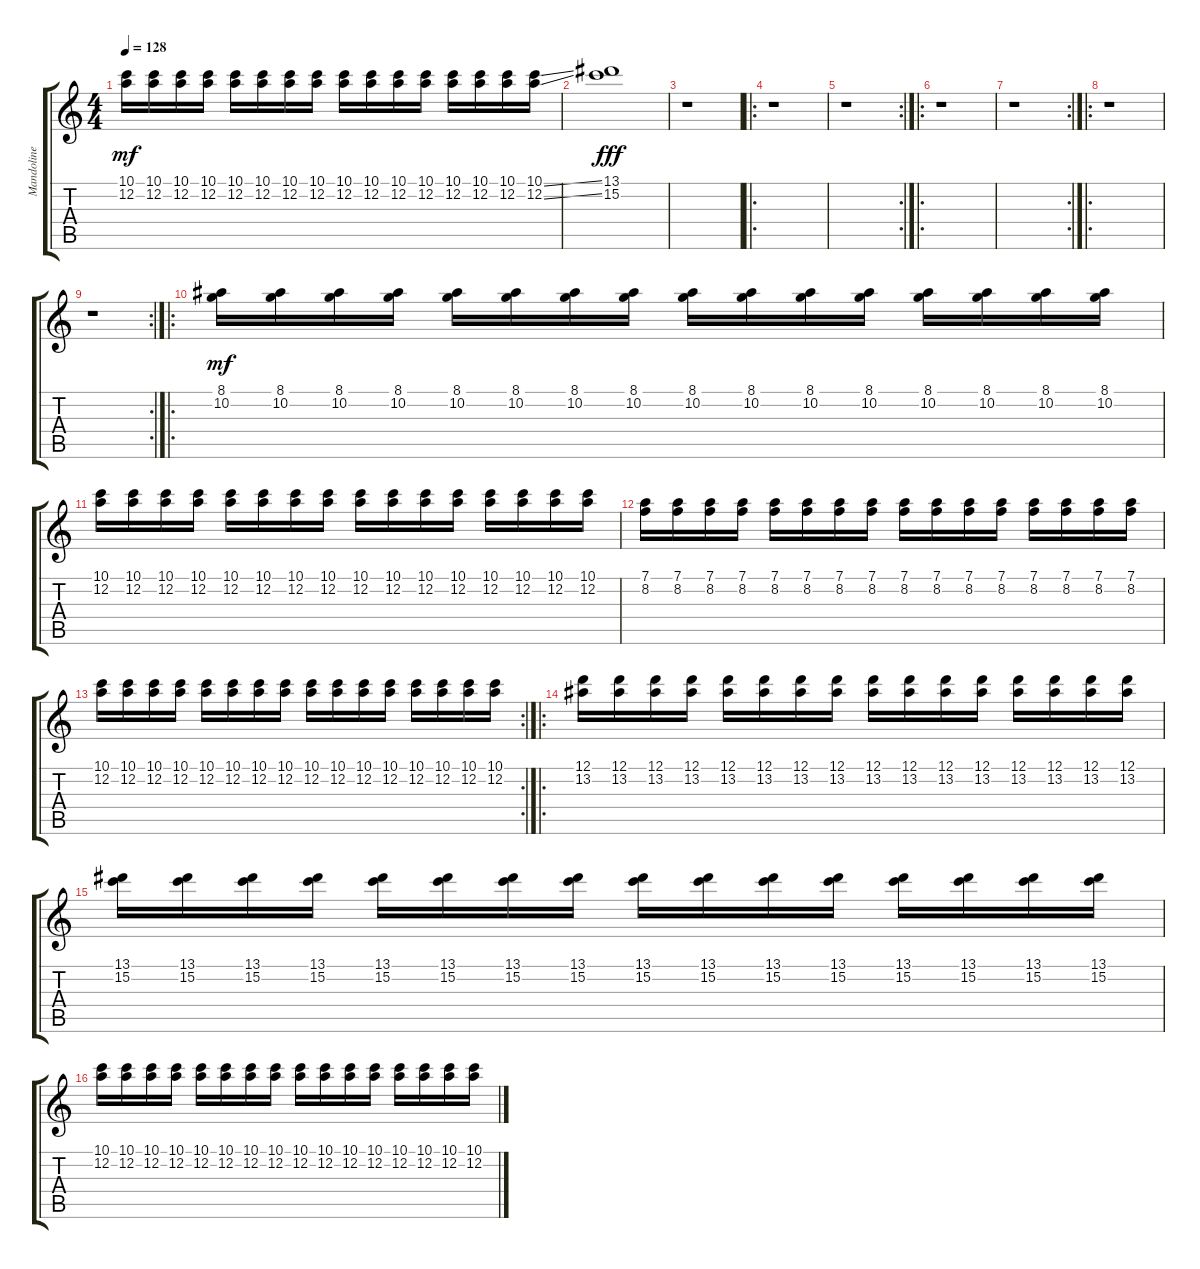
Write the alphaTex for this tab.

\track ("Mandoline" "Mandoline") {instrument electricguitarclean}
\staff {score tabs}
\tuning (D4 A3 F3 C3 G2 C2) {hide}
\ts (4 4)
\tempo 128
\clef g2
\ks c
(10.1 12.2).16{dy mf} (10.1 12.2).16 (10.1 12.2).16 (10.1 12.2).16 (10.1 12.2).16 (10.1 12.2).16 (10.1 12.2).16 (10.1 12.2).16 (10.1 12.2).16 (10.1 12.2).16 (10.1 12.2).16 (10.1 12.2).16 (10.1 12.2).16 (10.1 12.2).16 (10.1 12.2).16 (10.1{ss} 12.2{ss}).16 |
(13.1 15.2).1{dy fff} |
r.1 |
\ro
r.1 |
\rc 2
r.1 |
\ro
r.1 |
\rc 2
r.1 |
\ro
r.1 |
\rc 2
r.1 |
\ro
(8.1 10.2).16{dy mf} (8.1 10.2).16 (8.1 10.2).16 (8.1 10.2).16 (8.1 10.2).16 (8.1 10.2).16 (8.1 10.2).16 (8.1 10.2).16 (8.1 10.2).16 (8.1 10.2).16 (8.1 10.2).16 (8.1 10.2).16 (8.1 10.2).16 (8.1 10.2).16 (8.1 10.2).16 (8.1 10.2).16 |
(10.1 12.2).16 (10.1 12.2).16 (10.1 12.2).16 (10.1 12.2).16 (10.1 12.2).16 (10.1 12.2).16 (10.1 12.2).16 (10.1 12.2).16 (10.1 12.2).16 (10.1 12.2).16 (10.1 12.2).16 (10.1 12.2).16 (10.1 12.2).16 (10.1 12.2).16 (10.1 12.2).16 (10.1 12.2).16 |
(7.1 8.2).16 (7.1 8.2).16 (7.1 8.2).16 (7.1 8.2).16 (7.1 8.2).16 (7.1 8.2).16 (7.1 8.2).16 (7.1 8.2).16 (7.1 8.2).16 (7.1 8.2).16 (7.1 8.2).16 (7.1 8.2).16 (7.1 8.2).16 (7.1 8.2).16 (7.1 8.2).16 (7.1 8.2).16 |
\rc 2
(10.1 12.2).16 (10.1 12.2).16 (10.1 12.2).16 (10.1 12.2).16 (10.1 12.2).16 (10.1 12.2).16 (10.1 12.2).16 (10.1 12.2).16 (10.1 12.2).16 (10.1 12.2).16 (10.1 12.2).16 (10.1 12.2).16 (10.1 12.2).16 (10.1 12.2).16 (10.1 12.2).16 (10.1 12.2).16 |
\ro
(12.1 13.2).16 (12.1 13.2).16 (12.1 13.2).16 (12.1 13.2).16 (12.1 13.2).16 (12.1 13.2).16 (12.1 13.2).16 (12.1 13.2).16 (12.1 13.2).16 (12.1 13.2).16 (12.1 13.2).16 (12.1 13.2).16 (12.1 13.2).16 (12.1 13.2).16 (12.1 13.2).16 (12.1 13.2).16 |
(13.1 15.2).16 (13.1 15.2).16 (13.1 15.2).16 (13.1 15.2).16 (13.1 15.2).16 (13.1 15.2).16 (13.1 15.2).16 (13.1 15.2).16 (13.1 15.2).16 (13.1 15.2).16 (13.1 15.2).16 (13.1 15.2).16 (13.1 15.2).16 (13.1 15.2).16 (13.1 15.2).16 (13.1 15.2).16 |
(10.1 12.2).16 (10.1 12.2).16 (10.1 12.2).16 (10.1 12.2).16 (10.1 12.2).16 (10.1 12.2).16 (10.1 12.2).16 (10.1 12.2).16 (10.1 12.2).16 (10.1 12.2).16 (10.1 12.2).16 (10.1 12.2).16 (10.1 12.2).16 (10.1 12.2).16 (10.1 12.2).16 (10.1{ss} 12.2{ss}).16
